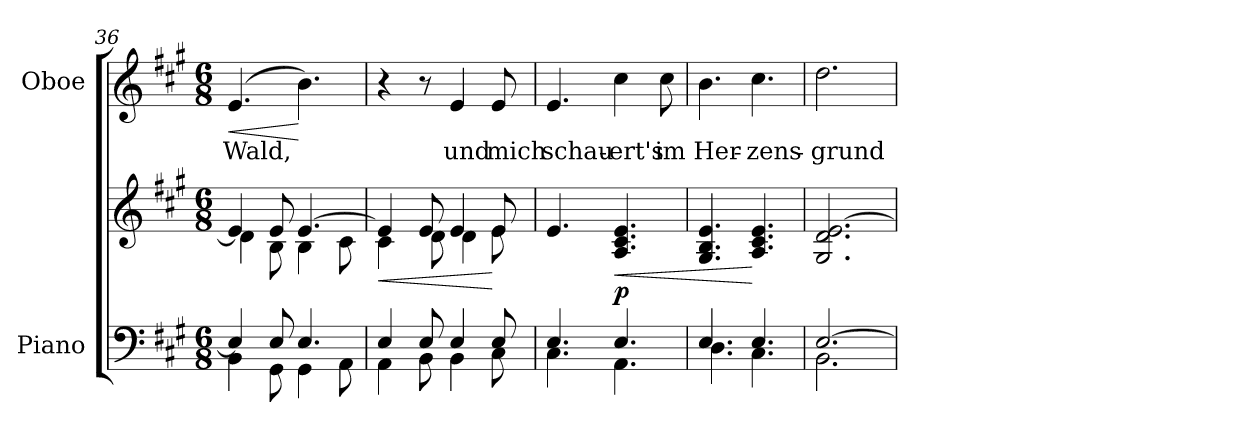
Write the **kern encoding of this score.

**kern	**kern	**dynam	**kern	**text	**dynam
*part2	*part2	*part2	*part1	*part1	*part1
*staff3	*staff2	*staff2/3	*staff1	*staff1	*staff1
*I"Piano	*	*	*I"Oboe	*	*
*I'Pno	*	*	*I'Ob	*	*
*clefF4	*clefG2	*	*clefG2	*	*
*k[f#c#g#]	*k[f#c#g#]	*	*k[f#c#g#]	*	*
*M6/8	*M6/8	*	*M6/8	*	*
=36	=36	=36	=36	=36	=36
*^	*^	*	*	*	*
!	!	!	!	!	!	!LO:LY:b	!LO:HP:b
4E/]	4BB\	4e/]	4d\	.	(4.e/	Wald,	<
8E/	8GG#\	8e/	8B\	.	.	.	.
4.E/	4GG#\	[4.e/	4B\	.	4.b\)	.	[
.	8AA\	.	8c#\	.	.	.	.
!!LO:LB:g=z
=37	=37	=37	=37	=37	=37	=37	=37
!	!	!	!	!LO:HP:b	!	!	!
4E/	4AA\	4e/]	4c#\	<	4r	.	.
8E/	8BB\	8e/	8d\	.	8r	.	.
!	!	!	!	!	!	!LO:LY:b	!
4E/	4BB\	4e/	4d\	.	4e/	und	.
!	!	!	!	!	!	!LO:LY:b	!
8E/	8C#\	8e/	8e\	[	8e/	mich	.
=38	=38	=38	=38	=38	=38	=38	=38
!	!	!	!	!	!	!LO:LY:b	!
*	*	*v	*v	*	*	*	*
4.E/	4.C#\	4.e/	.	4.e/	schau-	.
!	!	!	!LO:HP:b	!	!LO:LY:b	!
!	!	!	!LO:DY:n=1:a=2	!	!	!
4.E/	4.AA\	4.A/ 4.c#/ 4.e/	< p	4cc#\	-ert's	.
!	!	!	!	!	!LO:LY:b	!
.	.	.	.	8cc#\	im	.
=39	=39	=39	=39	=39	=39	=39
!	!	!	!	!	!LO:LY:b	!
4.E/	4.D\	4.G#/ 4.B/ 4.e/	.	4.b\	Her-	.
!	!	!	!	!	!LO:LY:b	!
4.E/	4.C#\	4.A/ 4.c#/ 4.e/	[	4.cc#\	-zens-	.
=40	=40	=40	=40	=40	=40	=40
!	!	!	!	!	!LO:LY:b	!
[2.E/	2.BB\	2.G#/ 2.d/ [2.e/	.	2.dd\	-grund-	.
*v	*v	*	*	*	*	*
=	=	=	=	=	=
*-	*-	*-	*-	*-	*-
